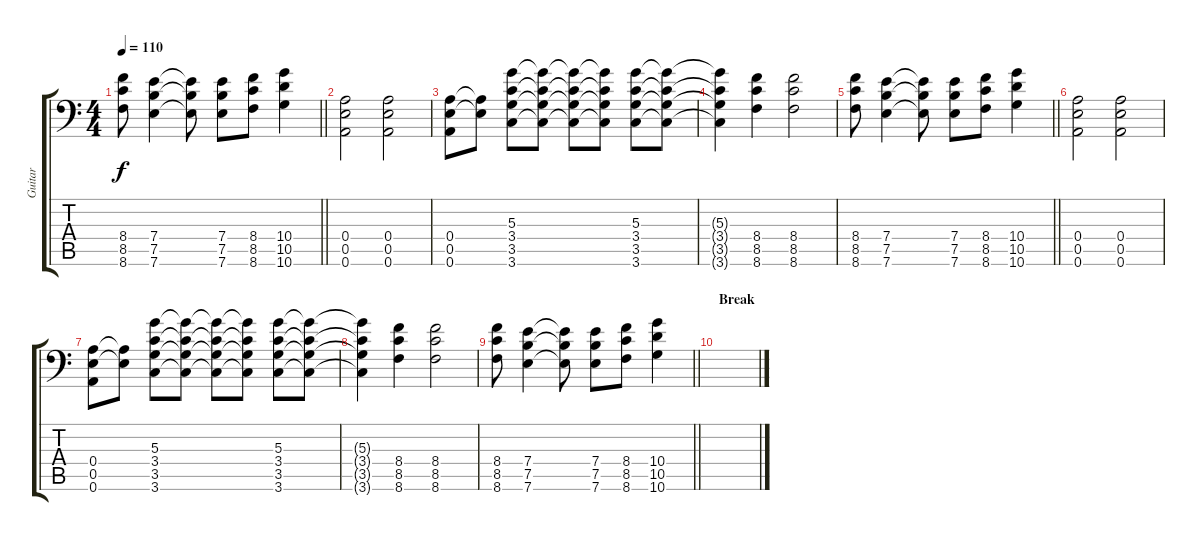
\track ("Guitar" "Guitar") {instrument distortionguitar}
\staff {score tabs}
\tuning (B3 Gb3 D3 A2 E2 A1) {hide}
\ts (4 4)
\tempo 110
\clef f4
\barLineRight lightlight
\ks c
(8.4 8.5 8.6).8{dy f} (7.4 7.5 7.6).4 (7.4{t} 7.5{t} 7.6{t}).8 (7.4 7.5 7.6).8 (8.4 8.5 8.6).8 (10.4 10.5 10.6).4 |
(0.4 0.5 0.6).2 (0.4 0.5 0.6).2 |
(0.4 0.5 0.6).8 (0.4{t} 0.5{t}).8 (5.3 3.4 3.5 3.6).8 (5.3{t} 3.4{t} 3.5{t} 3.6{t}).8 (5.3{t} 3.4{t} 3.5{t} 3.6{t}).8 (5.3{t} 3.4{t} 3.5{t} 3.6{t}).8 (5.3 3.4 3.5 3.6).8 (5.3{t} 3.4{t} 3.5{t} 3.6{t}).8 |
(5.3{t} 3.4{t} 3.5{t} 3.6{t}).4 (8.4 8.5 8.6).4 (8.4 8.5 8.6).2 |
\barLineRight lightlight
(8.4 8.5 8.6).8 (7.4 7.5 7.6).4 (7.4{t} 7.5{t} 7.6{t}).8 (7.4 7.5 7.6).8 (8.4 8.5 8.6).8 (10.4 10.5 10.6).4 |
(0.4 0.5 0.6).2 (0.4 0.5 0.6).2 |
(0.4 0.5 0.6).8 (0.4{t} 0.5{t}).8 (5.3 3.4 3.5 3.6).8 (5.3{t} 3.4{t} 3.5{t} 3.6{t}).8 (5.3{t} 3.4{t} 3.5{t} 3.6{t}).8 (5.3{t} 3.4{t} 3.5{t} 3.6{t}).8 (5.3 3.4 3.5 3.6).8 (5.3{t} 3.4{t} 3.5{t} 3.6{t}).8 |
(5.3{t} 3.4{t} 3.5{t} 3.6{t}).4 (8.4 8.5 8.6).4 (8.4 8.5 8.6).2 |
\barLineRight lightlight
(8.4 8.5 8.6).8 (7.4 7.5 7.6).4 (7.4{t} 7.5{t} 7.6{t}).8 (7.4 7.5 7.6).8 (8.4 8.5 8.6).8 (10.4 10.5 10.6).4 |
\section ("" "Break")
